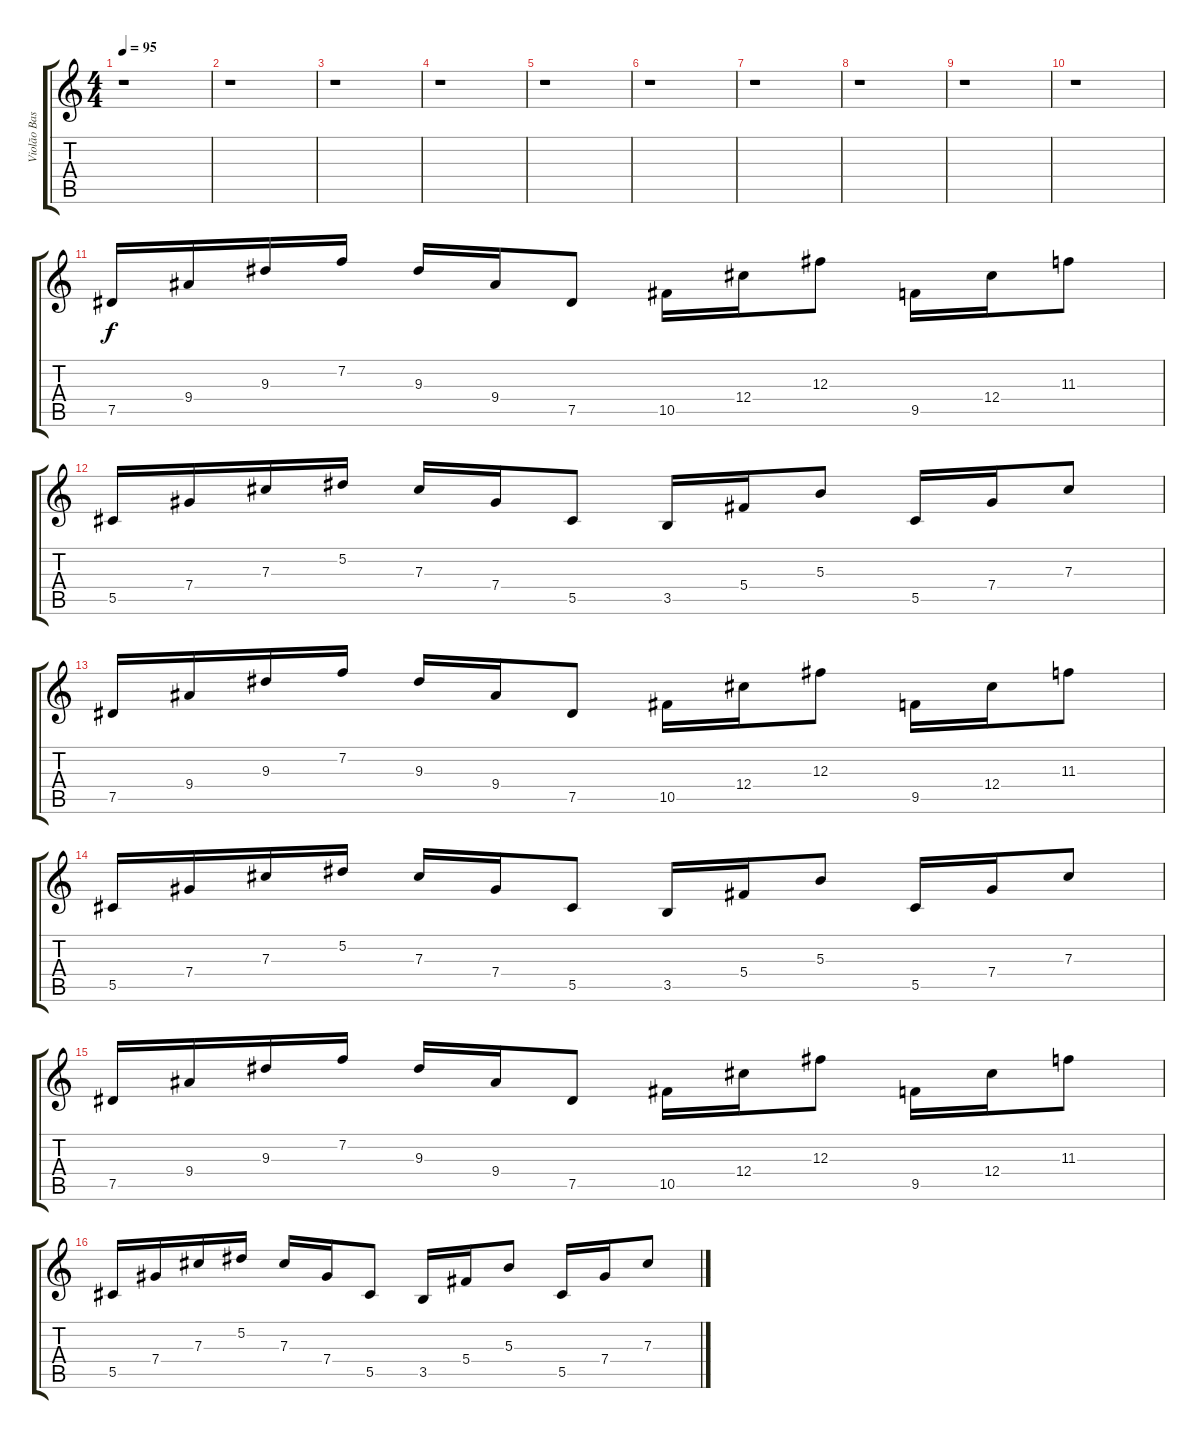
\track ("Violão Base" "Violão Bas") {instrument acousticguitarsteel}
\staff {score tabs}
\tuning (Eb4 Bb3 Gb3 Db3 Ab2 Eb2) {hide}
\ts (4 4)
\tempo 95
\clef g2
\ks c
r.1{dy f} |
r.1 |
r.1 |
r.1 |
r.1 |
r.1 |
r.1 |
r.1 |
r.1 |
r.1 |
7.5.16 9.4.16 9.3.16 7.2.16 9.3.16 9.4.16 7.5.8 10.5.16 12.4.16 12.3.8 9.5.16 12.4.16 11.3.8 |
5.5.16 7.4.16 7.3.16 5.2.16 7.3.16 7.4.16 5.5.8 3.5.16 5.4.16 5.3.8 5.5.16 7.4.16 7.3.8 |
7.5.16 9.4.16 9.3.16 7.2.16 9.3.16 9.4.16 7.5.8 10.5.16 12.4.16 12.3.8 9.5.16 12.4.16 11.3.8 |
5.5.16 7.4.16 7.3.16 5.2.16 7.3.16 7.4.16 5.5.8 3.5.16 5.4.16 5.3.8 5.5.16 7.4.16 7.3.8 |
7.5.16 9.4.16 9.3.16 7.2.16 9.3.16 9.4.16 7.5.8 10.5.16 12.4.16 12.3.8 9.5.16 12.4.16 11.3.8 |
5.5.16 7.4.16 7.3.16 5.2.16 7.3.16 7.4.16 5.5.8 3.5.16 5.4.16 5.3.8 5.5.16 7.4.16 7.3.8
